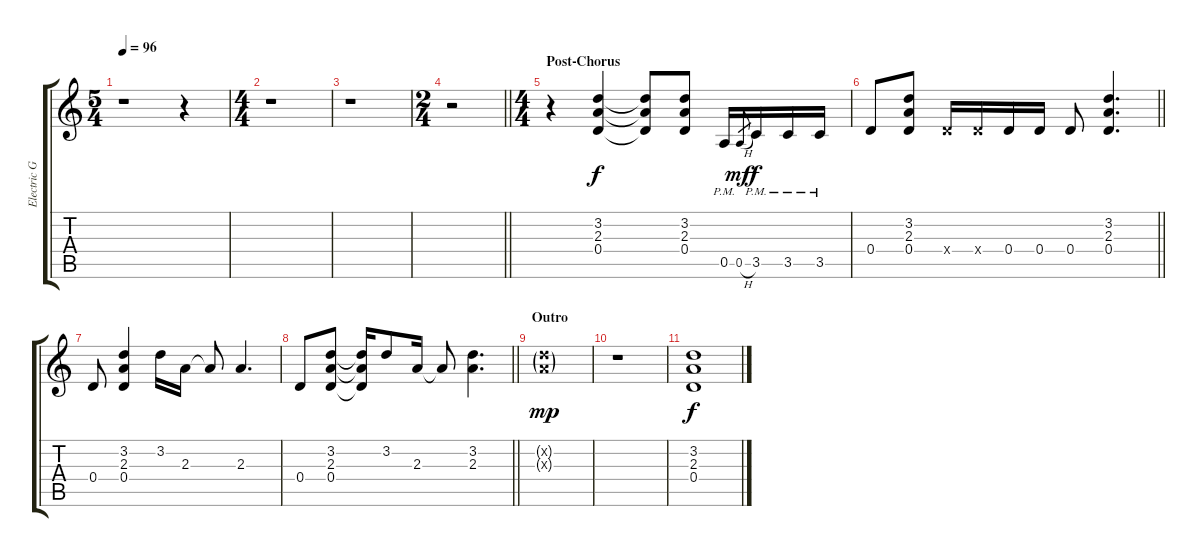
\track ("Electric Guitar" "Electric G") {instrument distortionguitar}
\staff {score tabs}
\tuning (E4 B3 G3 D3 A2 E2) {hide}
\ts (5 4)
\tempo 96
\clef g2
\ks c
r.1{dy f} r.4 |
\ts (4 4)
r.1 |
r.1 |
\ts (2 4)
\barLineRight lightlight
r.2 |
\ts (4 4)
\section ("" "Post-Chorus")
r.4 (3.2 2.3 0.4).4 (3.2{t} 2.3{t} 0.4{t}).8 (3.2 2.3 0.4).8 0.5{pm}.16 0.5{h}.8{gr dy mf} 3.5{pm}.16{dy f} 3.5{pm}.16 3.5{pm}.16 |
\barLineRight lightlight
0.4.8 (3.2 2.3 0.4).8 0.4{x}.16 0.4{x}.16 0.4.16 0.4.16 0.4.8 (3.2 2.3 0.4).4{d} |
0.4.8 (3.2 2.3 0.4).4 3.2.16 2.3.16 2.3{t}.8 2.3.4{d} |
\barLineRight lightlight
0.4.8 (3.2 2.3 0.4).8 (3.2{t} 2.3{t} 0.4{t}).16 3.2.8 2.3.16 2.3{t}.8 (3.2 2.3).4{d} |
\section ("" "Outro")
(3.2{g x} 2.3{g x}).1{dy mp} |
r.1 |
(3.2 2.3 0.4).1{dy f}
